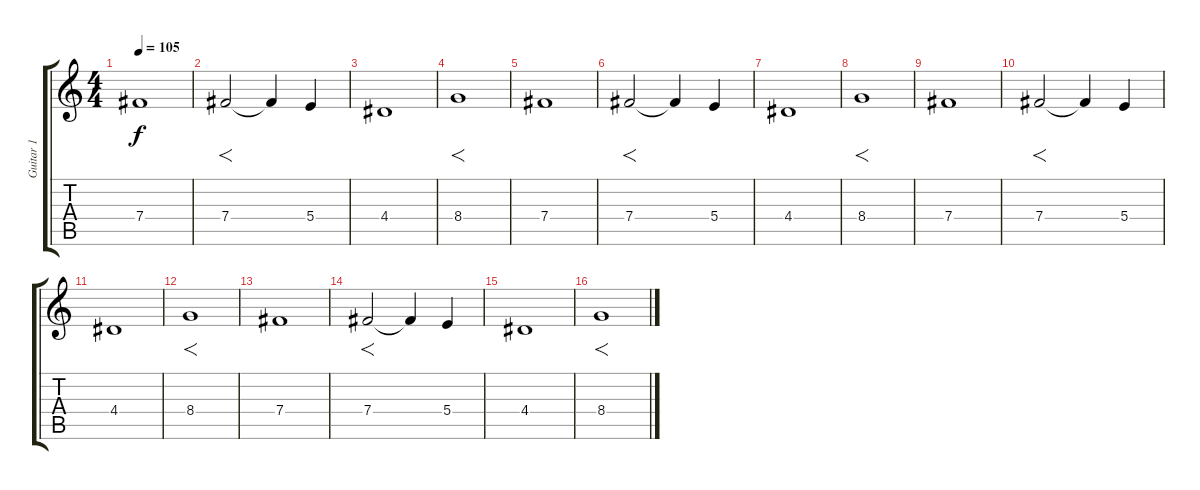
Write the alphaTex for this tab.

\track ("Guitar 1" "Guitar 1") {instrument distortionguitar}
\staff {score tabs}
\tuning (Db4 Ab3 E3 B2 Gb2 B1) {hide}
\ts (4 4)
\tempo 105
\clef g2
\ks c
7.4.1{dy f} |
7.4.2{f} 7.4{t}.4 5.4.4 |
4.4.1 |
8.4.1{f} |
7.4.1 |
7.4.2{f} 7.4{t}.4 5.4.4 |
4.4.1 |
8.4.1{f} |
7.4.1 |
7.4.2{f} 7.4{t}.4 5.4.4 |
4.4.1 |
8.4.1{f} |
7.4.1 |
7.4.2{f} 7.4{t}.4 5.4.4 |
4.4.1 |
8.4.1{f}
